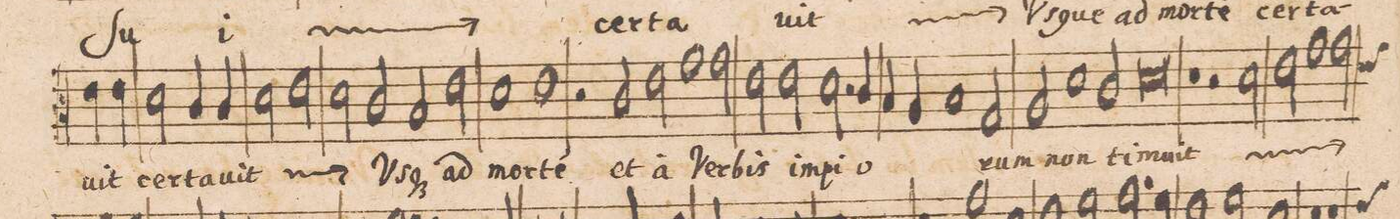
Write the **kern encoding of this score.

**kern	**text
*I"ALTVS.	*
*clefC3	*
*k[]	*
*met(C|)	*
*M2/1	*
4e\	-uit
4e\	cer-
2d\	-ta-
4c/	-uit
*	*ij
4c/	cer-
=23-	=23-
2d\	-ta-
2e\	.
2d\	-uit
*	*Xij
2c/	Vs-
=24-	=24-
2B/	-q(ue)
2e\	ad
1d	mor-
=25-	=25-
1e	-t(em)
2r	.
2c/	et
=26-	=26-
2e\	ā
1g	Ver-
2g\	-bis
=27-	=27-
2e\	im-
2e\	-pi-
2.d\	-o-
4c/	.
=28-	=28-
4B/	.
4A/	.
1B	.
2G/	-rum
=29-	=29-
2A/	non
1d	ti-
2c/	-mu-
=30-	=30-
0d	-it
=31-	=31-
1r	.
2r	.
*	*ij
2d\	et
=32-	=32-
2e\	ā
1g	Ver-
2g\	-bis
*custos:e	*
=33-	=33-
*-	*-
